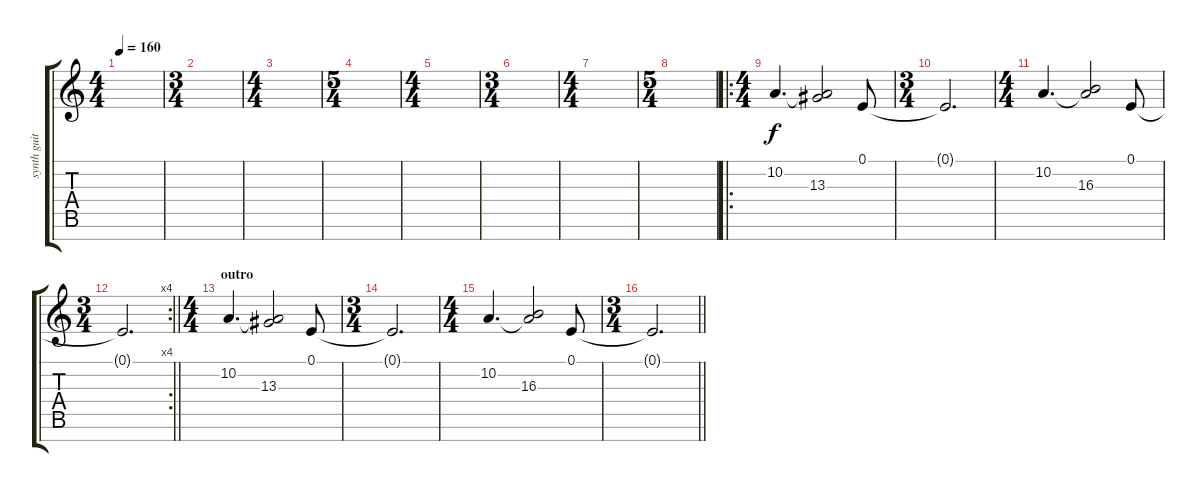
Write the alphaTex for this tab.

\track ("synth guitar" "synth guit") {instrument choiraahs}
\staff {score tabs}
\tuning (E4 B3 G3 D3 A2 E2 B1) {hide}
\ts (4 4)
\tempo 160
\clef g2
\ks c
|
\ts (3 4)
|
\ts (4 4)
|
\ts (5 4)
|
\ts (4 4)
|
\ts (3 4)
|
\ts (4 4)
|
\ts (5 4)
|
\ro
\ts (4 4)
10.2.4{d volume 9} (10.2{t} 13.3).2 0.1.8 |
\ts (3 4)
0.1{t}.2{d} |
\ts (4 4)
10.2.4{d} (10.2{t} 16.3).2 0.1.8 |
\rc 4
\ts (3 4)
\barLineRight lightlight
0.1{t}.2{d} |
\ts (4 4)
\section ("" "outro")
10.2.4{d} (10.2{t} 13.3).2 0.1.8 |
\ts (3 4)
0.1{t}.2{d} |
\ts (4 4)
10.2.4{d} (10.2{t} 16.3).2 0.1.8 |
\ts (3 4)
\barLineRight lightlight
0.1{t}.2{d}
